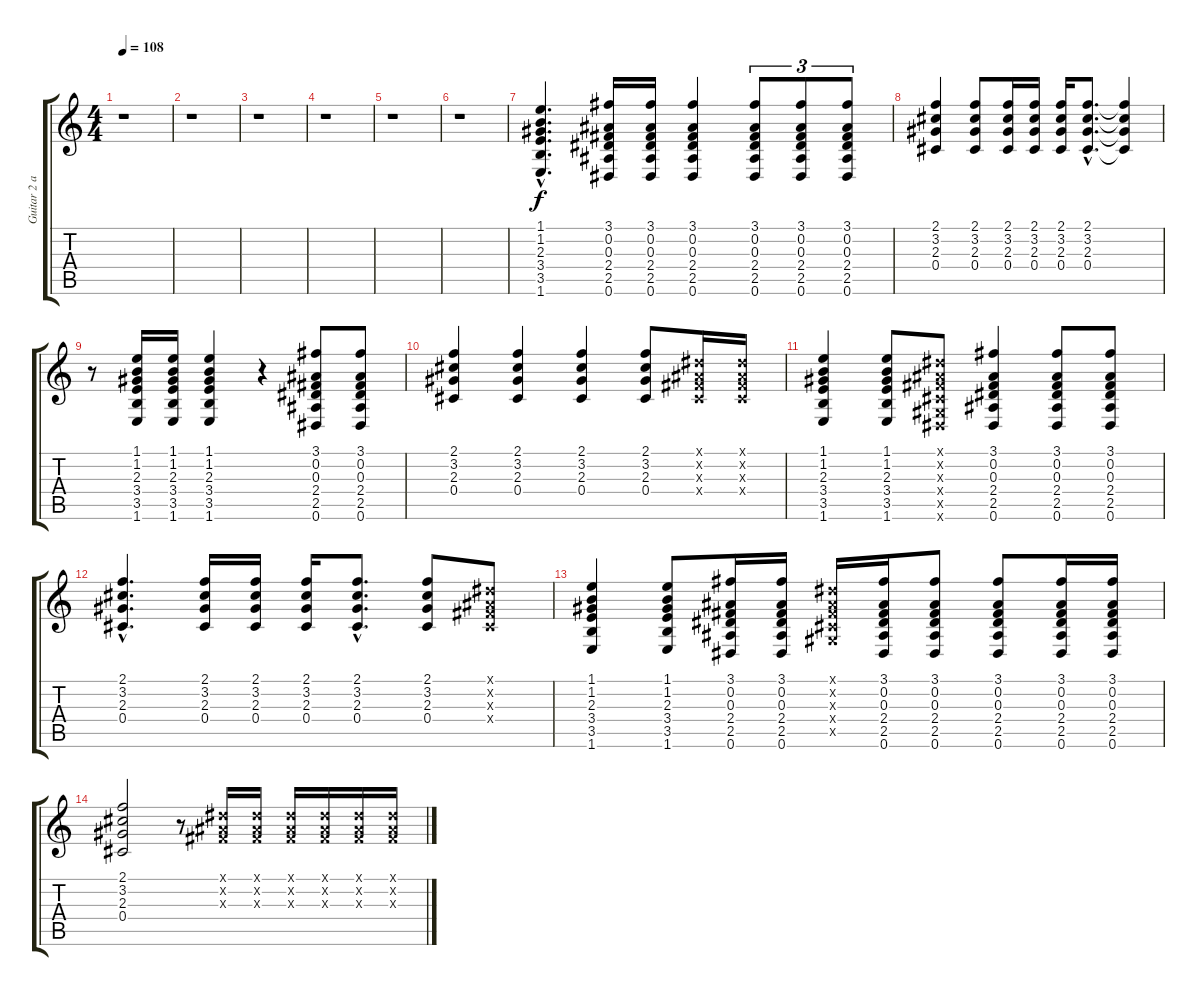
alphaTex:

\track ("Guitar 2 acous." "Guitar 2 a") {instrument acousticguitarsteel}
\staff {score tabs}
\tuning (Eb4 Bb3 Gb3 Db3 Ab2 Eb2) {hide}
\ts (4 4)
\tempo 108
\clef g2
\ks c
r.1{dy f} |
r.1 |
r.1 |
r.1 |
r.1 |
r.1 |
(1.1{hac} 1.2{hac} 2.3{hac} 3.4{hac} 3.5{hac} 1.6{hac}).4{d} (3.1 0.2 0.3 2.4 2.5 0.6).16 (3.1 0.2 0.3 2.4 2.5 0.6).16 (3.1 0.2 0.3 2.4 2.5 0.6).4 (3.1 0.2 0.3 2.4 2.5 0.6).8{tu (3 2)} (3.1 0.2 0.3 2.4 2.5 0.6).8{tu (3 2)} (3.1 0.2 0.3 2.4 2.5 0.6).8{tu (3 2)} |
(2.1 3.2 2.3 0.4).4 (2.1 3.2 2.3 0.4).8 (2.1 3.2 2.3 0.4).16 (2.1 3.2 2.3 0.4).16 (2.1 3.2 2.3 0.4).16 (2.1{hac} 3.2{hac} 2.3{hac} 0.4{hac}).8{d} (2.1{t} 3.2{t} 2.3{t} 0.4{t}).4 |
r.8 (1.1 1.2 2.3 3.4 3.5 1.6).16 (1.1 1.2 2.3 3.4 3.5 1.6).16 (1.1 1.2 2.3 3.4 3.5 1.6).4 r.4 (3.1 0.2 0.3 2.4 2.5 0.6).8 (3.1 0.2 0.3 2.4 2.5 0.6).8 |
(2.1 3.2 2.3 0.4).4 (2.1 3.2 2.3 0.4).4 (2.1 3.2 2.3 0.4).4 (2.1 3.2 2.3 0.4).8 (0.1{x} 0.2{x} 0.3{x} 0.4{x}).16 (0.1{x} 0.2{x} 0.3{x} 0.4{x}).16 |
(1.1 1.2 2.3 3.4 3.5 1.6).4 (1.1 1.2 2.3 3.4 3.5 1.6).8 (0.1{x} 0.2{x} 0.3{x} 0.4{x} 0.5{x} 0.6{x}).8 (3.1 0.2 0.3 2.4 2.5 0.6).4 (3.1 0.2 0.3 2.4 2.5 0.6).8 (3.1 0.2 0.3 2.4 2.5 0.6).8 |
(2.1{hac} 3.2{hac} 2.3{hac} 0.4{hac}).4{d} (2.1 3.2 2.3 0.4).16 (2.1 3.2 2.3 0.4).16 (2.1 3.2 2.3 0.4).16 (2.1{hac} 3.2{hac} 2.3{hac} 0.4{hac}).8{d} (2.1 3.2 2.3 0.4).8 (0.1{x} 0.2{x} 0.3{x} 0.4{x}).8 |
(1.1 1.2 2.3 3.4 3.5 1.6).4 (1.1 1.2 2.3 3.4 3.5 1.6).8 (3.1 0.2 0.3 2.4 2.5 0.6).16 (3.1 0.2 0.3 2.4 2.5 0.6).16 (0.1{x} 0.2{x} 0.3{x} 0.4{x} 0.5{x}).16 (3.1 0.2 0.3 2.4 2.5 0.6).16 (3.1 0.2 0.3 2.4 2.5 0.6).8 (3.1 0.2 0.3 2.4 2.5 0.6).8 (3.1 0.2 0.3 2.4 2.5 0.6).16 (3.1 0.2 0.3 2.4 2.5 0.6).16 |
(2.1 3.2 2.3 0.4).2 r.8 (0.1{x} 0.2{x} 0.3{x}).16 (0.1{x} 0.2{x} 0.3{x}).16 (0.1{x} 0.2{x} 0.3{x}).16 (0.1{x} 0.2{x} 0.3{x}).16 (0.1{x} 0.2{x} 0.3{x}).16 (0.1{x} 0.2{x} 0.3{x}).16
